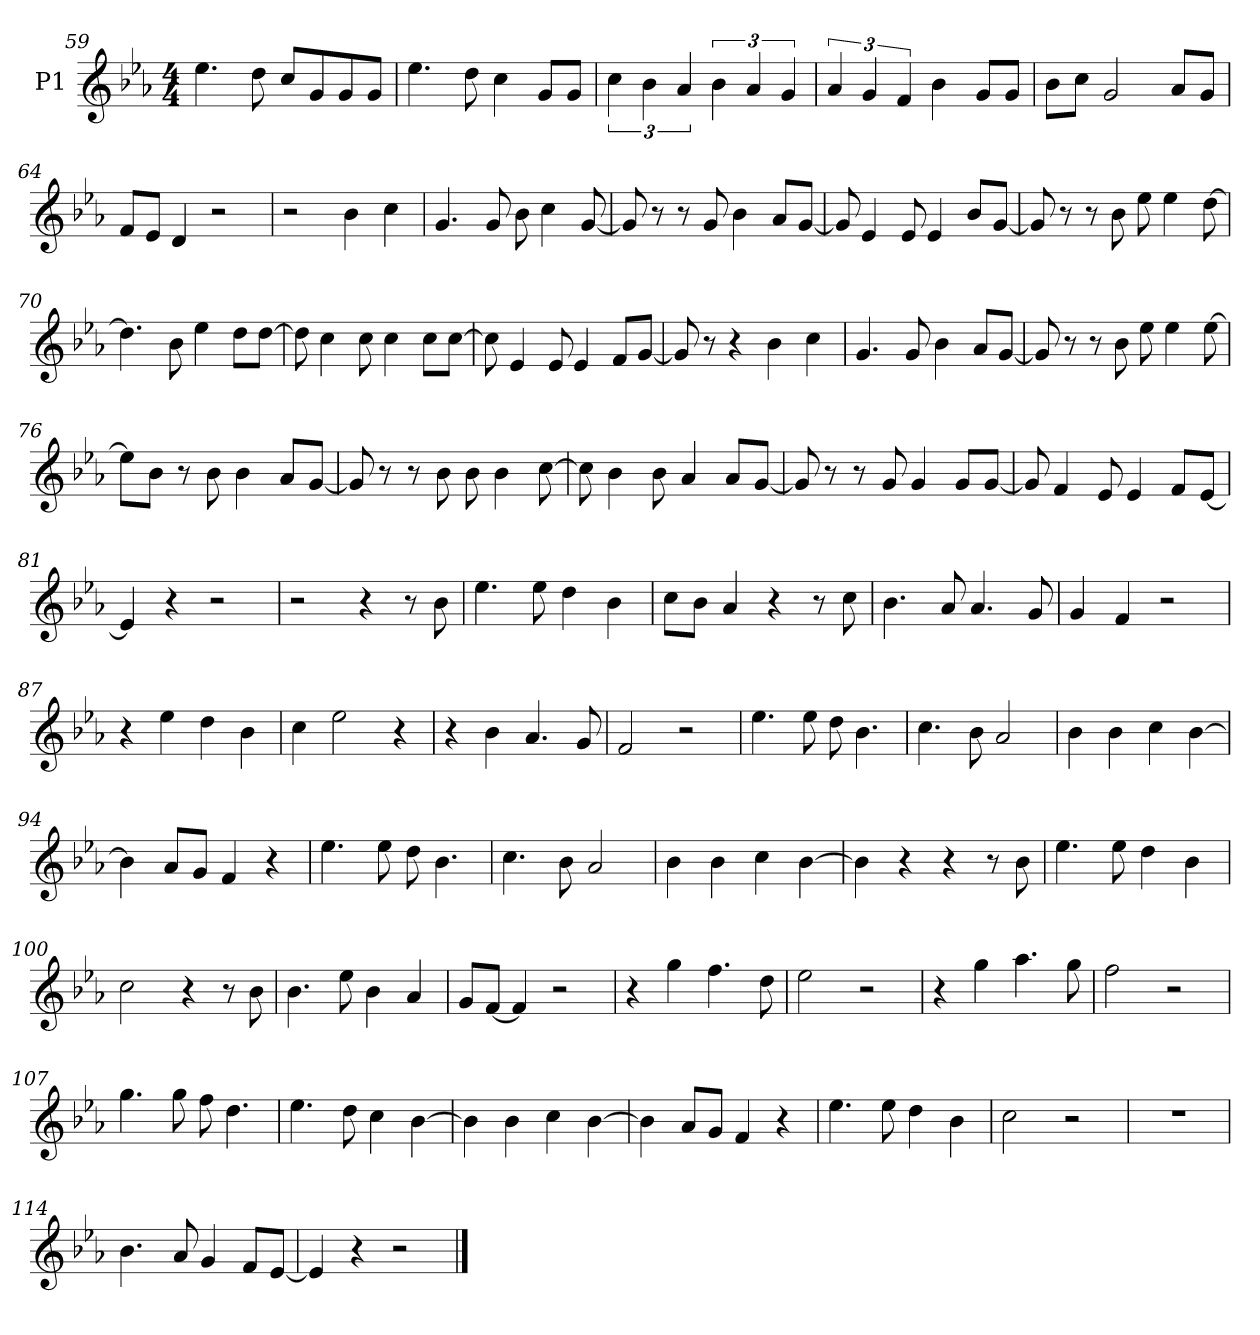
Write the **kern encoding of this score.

**kern
*part1
*staff1
*I"P1
*clefG2
*k[b-e-a-]
*E-:
*M4/4
=59
4.ee-\
8dd\
8cc/L
8g/
8g/
8g/J
=60
4.ee-\
8dd\
4cc\
8g/L
8g/J
=61
6cc\
6b-\
6a-/
6b-\
6a-/
6g/
!!LO:PB:g=z
=62
6a-/
6g/
6f/
4b-\
8g/L
8g/J
=63
8b-\L
8cc\J
2g/
8a-/L
8g/J
=64
8f/L
8e-/J
4d/
2r
=65
2r
4b-\
4cc\
=66
4.g/
8g/
8b-\
4cc\
[8g/
=67
8g/]
8r
8r
8g/
4b-\
8a-/L
[8g/J
!!LO:LB:g=z
=68
8g/]
4e-/
8e-/
4e-/
8b-/L
[8g/J
=69
8g/]
8r
8r
8b-\
8ee-\
4ee-\
[8dd\
=70
4.dd\]
8b-\
4ee-\
8dd\L
[8dd\J
=71
8dd\]
4cc\
8cc\
4cc\
8cc\L
[8cc\J
=72
8cc\]
4e-/
8e-/
4e-/
8f/L
[8g/J
!!LO:LB:g=z
=73
8g/]
8r
4r
4b-\
4cc\
=74
4.g/
8g/
4b-\
8a-/L
[8g/J
=75
8g/]
8r
8r
8b-\
8ee-\
4ee-\
[8ee-\
=76
8ee-\L]
8b-\J
8r
8b-\
4b-\
8a-/L
[8g/J
=77
8g/]
8r
8r
8b-\
8b-\
4b-\
[8cc\
!!LO:LB:g=z
=78
8cc\]
4b-\
8b-\
4a-/
8a-/L
[8g/J
=79
8g/]
8r
8r
8g/
4g/
8g/L
[8g/J
=80
8g/]
4f/
8e-/
4e-/
8f/L
[8e-/J
=81
4e-/]
4r
2r
=82
2r
4r
8r
8b-\
=83
4.ee-\
8ee-\
4dd\
4b-\
!!LO:LB:g=z
=84
8cc\L
8b-\J
4a-/
4r
8r
8cc\
=85
4.b-\
8a-/
4.a-/
8g/
=86
4g/
4f/
2r
=87
4r
4ee-\
4dd\
4b-\
=88
4cc\
2ee-\
4r
!!LO:LB:g=z
=89
4r
4b-\
4.a-/
8g/
=90
2f/
2r
=91
4.ee-\
8ee-\
8dd\
4.b-\
=92
4.cc\
8b-\
2a-/
=93
4b-\
4b-\
4cc\
[4b-\
=94
4b-\]
8a-/L
8g/J
4f/
4r
=95
4.ee-\
8ee-\
8dd\
4.b-\
!!LO:LB:g=z
=96
4.cc\
8b-\
2a-/
=97
4b-\
4b-\
4cc\
[4b-\
=98
4b-\]
4r
4r
8r
8b-\
=99
4.ee-\
8ee-\
4dd\
4b-\
=100
2cc\
4r
8r
8b-\
=101
4.b-\
8ee-\
4b-\
4a-/
=102
8g/L
[8f/J
4f/]
2r
!!LO:LB:g=z
=103
4r
4gg\
4.ff\
8dd\
=104
2ee-\
2r
=105
4r
4gg\
4.aa-\
8gg\
=106
2ff\
2r
=107
4.gg\
8gg\
8ff\
4.dd\
=108
4.ee-\
8dd\
4cc\
[4b-\
=109
4b-\]
4b-\
4cc\
[4b-\
!!LO:LB:g=z
=110
4b-\]
8a-/L
8g/J
4f/
4r
=111
4.ee-\
8ee-\
4dd\
4b-\
=112
2cc\
2r
=113
1r
=114
4.b-\
8a-/
4g/
8f/L
[8e-/J
=115
4e-/]
4r
2r
==
*-
